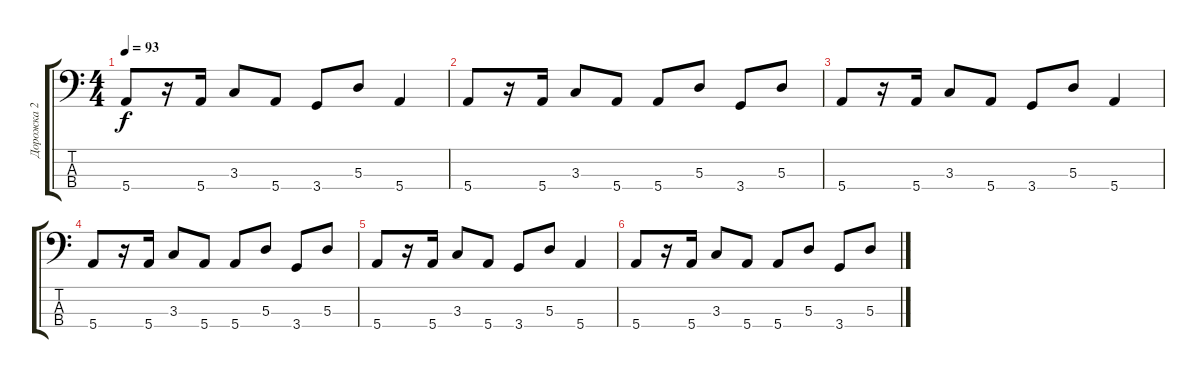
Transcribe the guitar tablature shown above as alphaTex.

\track ("Дорожка 2" "Дорожка 2") {instrument electricbassfinger}
\staff {score tabs}
\tuning (G2 D2 A1 E1) {hide}
\ts (4 4)
\tempo 93
\clef f4
\ks c
5.4.8{dy f} r.16 5.4.16 3.3.8 5.4.8 3.4.8 5.3.8 5.4.4 |
5.4.8 r.16 5.4.16 3.3.8 5.4.8 5.4.8 5.3.8 3.4.8 5.3.8 |
5.4.8 r.16 5.4.16 3.3.8 5.4.8 3.4.8 5.3.8 5.4.4 |
5.4.8 r.16 5.4.16 3.3.8 5.4.8 5.4.8 5.3.8 3.4.8 5.3.8 |
5.4.8 r.16 5.4.16 3.3.8 5.4.8 3.4.8 5.3.8 5.4.4 |
5.4.8 r.16 5.4.16 3.3.8 5.4.8 5.4.8 5.3.8 3.4.8 5.3.8
